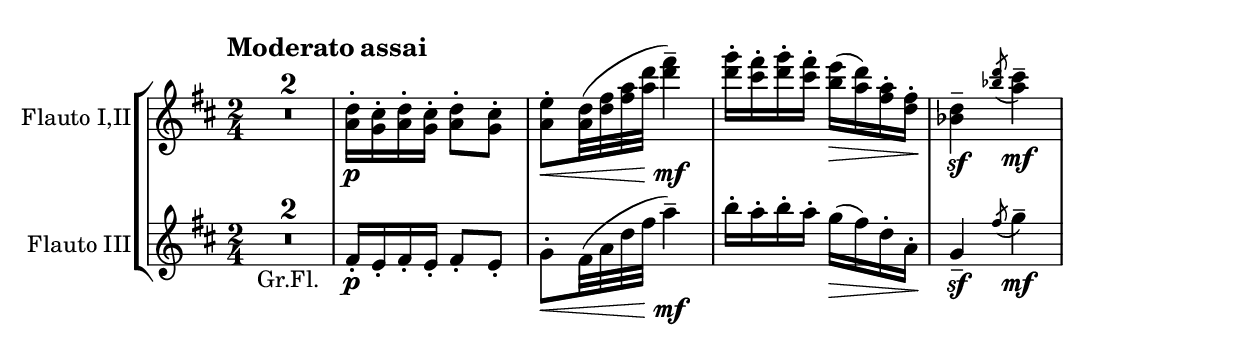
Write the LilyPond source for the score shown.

%% http://lsr.di.unimi.it/LSR/Item?id=833
%% see also http://lilypond.org/doc/v2.18/Documentation/notation/wind-instruments

% NR 2.whatever  Wind
% Tchaikovsky
% Nutcracker Suite, VII Dance of the Merlitons
\score {
  \new StaffGroup <<
    \new Staff \relative c'' {
      \set Staff.instrumentName = "Flauto I,II"
      \once \override Score.RehearsalMark.self-alignment-X = #-1
      \once \override Score.RehearsalMark.break-align-symbols = #'(time-signature)
      \once \override Score.TimeSignature.break-align-anchor-alignment = #LEFT
      \once \override Score.RehearsalMark.padding = #4
      \mark \markup \large \bold {Moderato assai}
      \key d \major
      \time 2/4
      \compressFullBarRests
      R2*2
      <d a>16-.\p <cis g>-. <d a>-. <cis g>-. <d a>8-. <cis g>-.
      <e a,>-.\< <d a>32( <fis d> <a fis> <d a> <fis d>4--)\mf
      <g d>16-. <fis cis>-. <g d>-. <fis cis>-.
        <e b>(\> <d a>) <a fis>-. <fis d>-.\!
      <d bes>4--\sf \acciaccatura {<d' bes>8} <cis a>4--\mf
    }
    \new Staff \relative c' {
      \set Staff.instrumentName = "Flauto III"
      \key d \major
      \time 2/4
      \compressFullBarRests
      R2*2_\markup{Gr.Fl.}
      fis16-.\p e-. fis-. e-. fis8-. e-.
      g8-.\< fis32( a d fis a4--)\mf
      b16-. a-. b-. a-. g(\> fis) d-. a-.\!
      g4--\sf \acciaccatura fis'8 g4--\mf
    }
  >>
}
